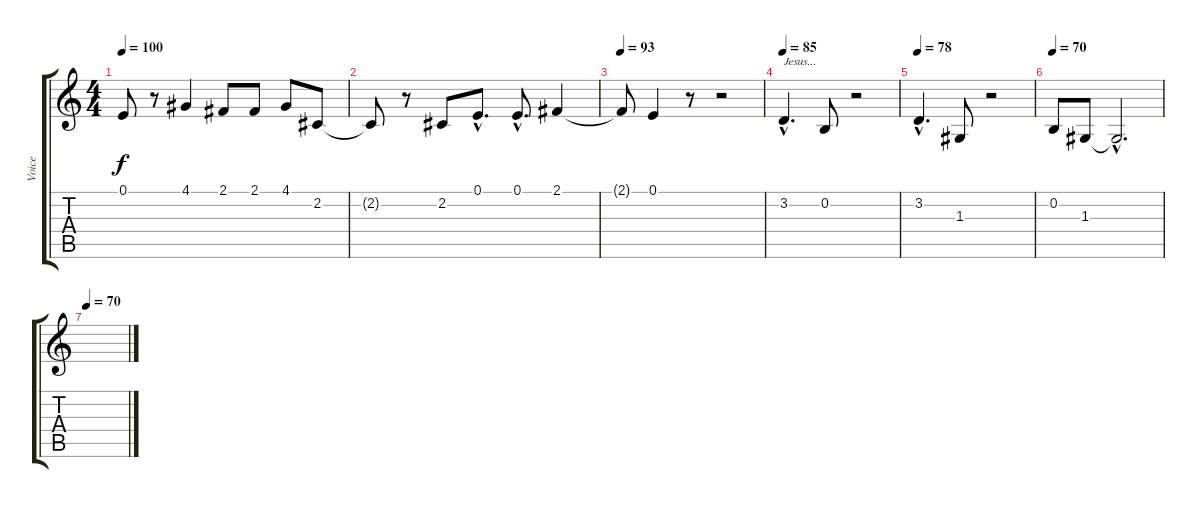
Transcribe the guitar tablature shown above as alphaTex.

\track ("Voice" "Voice") {instrument tenorsax}
\staff {score tabs}
\tuning (E4 B3 G3 D3 A2 E2) {hide}
\ts (4 4)
\tempo 100
\clef g2
\ks c
0.1{t}.8{dy f} r.8 4.1.4 2.1.8 2.1.8 4.1.8 2.2.8 |
2.2{t}.8 r.8 2.2.8 0.1{hac}.8{d} 0.1{hac}.8{d} 2.1.4 |
\tempo 93
2.1{t}.8 0.1.4 r.8 r.2 |
\tempo 85
3.2{hac}.4{d txt "Jesus..."} 0.2.8 r.2 |
\tempo 78
3.2{hac}.4{d} 1.3.8 r.2 |
\tempo 70
0.2.8 1.3.8 1.3{hac t}.2{d} |
\tempo 70
